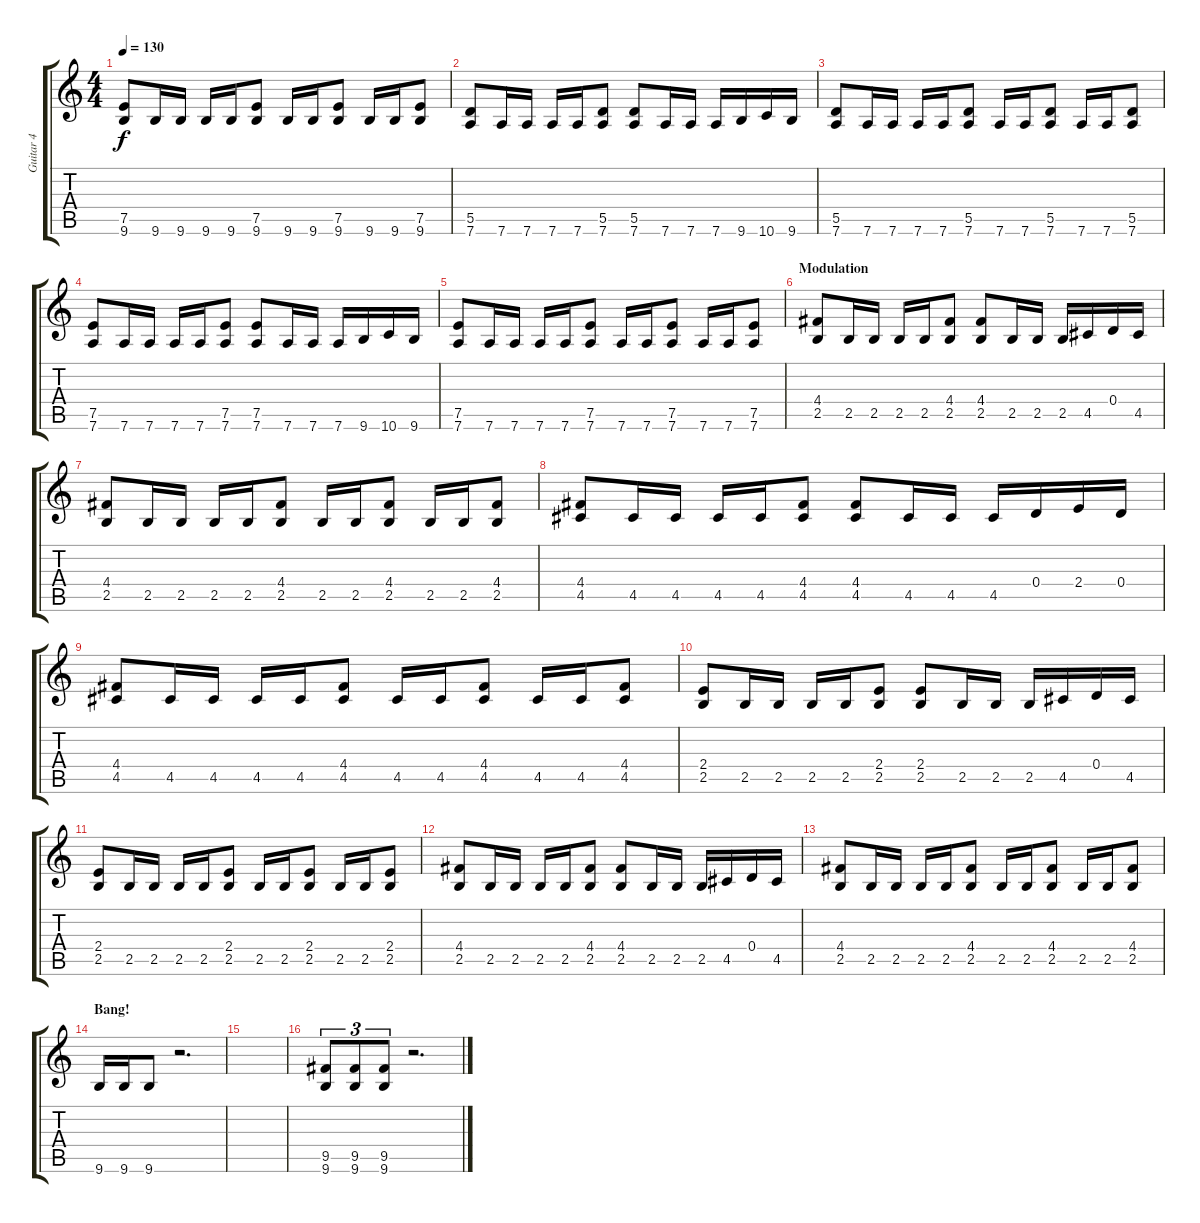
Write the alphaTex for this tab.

\track ("Guitar 4" "Guitar 4") {instrument distortionguitar}
\staff {score tabs}
\tuning (E4 B3 G3 D3 A2 D2) {hide}
\ts (4 4)
\tempo 130
\clef g2
\ks c
(7.5 9.6).8{dy f} 9.6.16 9.6.16 9.6.16 9.6.16 (7.5 9.6).8 9.6.16 9.6.16 (7.5 9.6).8 9.6.16 9.6.16 (7.5 9.6).8 |
(5.5 7.6).8 7.6.16 7.6.16 7.6.16 7.6.16 (5.5 7.6).8 (5.5 7.6).8 7.6.16 7.6.16 7.6.16 9.6.16 10.6.16 9.6.16 |
(5.5 7.6).8 7.6.16 7.6.16 7.6.16 7.6.16 (5.5 7.6).8 7.6.16 7.6.16 (5.5 7.6).8 7.6.16 7.6.16 (5.5 7.6).8 |
(7.5 7.6).8 7.6.16 7.6.16 7.6.16 7.6.16 (7.5 7.6).8 (7.5 7.6).8 7.6.16 7.6.16 7.6.16 9.6.16 10.6.16 9.6.16 |
(7.5 7.6).8 7.6.16 7.6.16 7.6.16 7.6.16 (7.5 7.6).8 7.6.16 7.6.16 (7.5 7.6).8 7.6.16 7.6.16 (7.5 7.6).8 |
\section ("" "Modulation")
(4.4 2.5).8{volume 13} 2.5.16 2.5.16 2.5.16 2.5.16 (4.4 2.5).8 (4.4 2.5).8 2.5.16 2.5.16 2.5.16 4.5.16 0.4.16 4.5.16 |
(4.4 2.5).8 2.5.16 2.5.16 2.5.16 2.5.16 (4.4 2.5).8 2.5.16 2.5.16 (4.4 2.5).8 2.5.16 2.5.16 (4.4 2.5).8 |
(4.4 4.5).8 4.5.16 4.5.16 4.5.16 4.5.16 (4.4 4.5).8 (4.4 4.5).8 4.5.16 4.5.16 4.5.16 0.4.16 2.4.16 0.4.16 |
(4.4 4.5).8 4.5.16 4.5.16 4.5.16 4.5.16 (4.4 4.5).8 4.5.16 4.5.16 (4.4 4.5).8 4.5.16 4.5.16 (4.4 4.5).8 |
(2.4 2.5).8 2.5.16 2.5.16 2.5.16 2.5.16 (2.4 2.5).8 (2.4 2.5).8 2.5.16 2.5.16 2.5.16 4.5.16 0.4.16 4.5.16 |
(2.4 2.5).8 2.5.16 2.5.16 2.5.16 2.5.16 (2.4 2.5).8 2.5.16 2.5.16 (2.4 2.5).8 2.5.16 2.5.16 (2.4 2.5).8 |
(4.4 2.5).8 2.5.16 2.5.16 2.5.16 2.5.16 (4.4 2.5).8 (4.4 2.5).8 2.5.16 2.5.16 2.5.16 4.5.16 0.4.16 4.5.16 |
(4.4 2.5).8 2.5.16 2.5.16 2.5.16 2.5.16 (4.4 2.5).8 2.5.16 2.5.16 (4.4 2.5).8 2.5.16 2.5.16 (4.4 2.5).8 |
\section ("" "Bang!")
9.6.16 9.6.16 9.6.8 r.2{d} |
|
(9.5 9.6).8{tu (3 2)} (9.5 9.6).8{tu (3 2)} (9.5 9.6).8{tu (3 2)} r.2{d}
